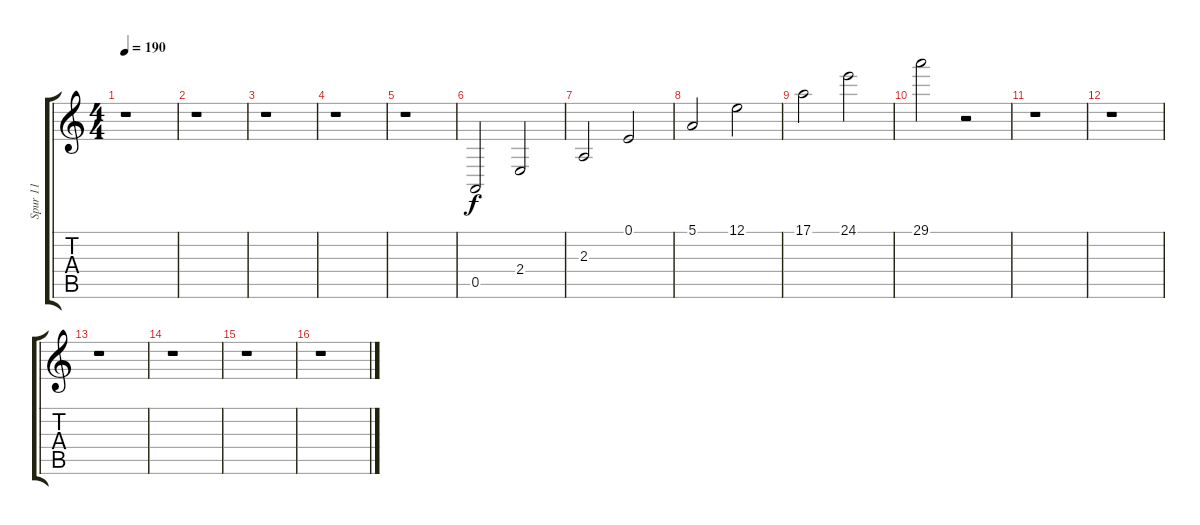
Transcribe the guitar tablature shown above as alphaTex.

\track ("Spur 11" "Spur 11") {instrument birdtweet}
\staff {score tabs}
\tuning (E4 B3 G3 D3 A2 E2) {hide}
\ts (4 4)
\tempo 190
\clef g2
\ks c
r.1{dy f} |
r.1 |
r.1 |
r.1 |
r.1 |
0.5.2{volume 0 balance 1} 2.4.2{volume 1 balance 2} |
2.3.2{volume 1 balance 4} 0.1.2{volume 2 balance 5} |
5.1.2{volume 3 balance 7} 12.1.2{volume 4 balance 9} |
17.1.2{volume 4 balance 10} 24.1.2{volume 4 balance 12} |
29.1.2{volume 2 balance 13} r.2 |
r.1 |
r.1 |
r.1 |
r.1 |
r.1 |
r.1
